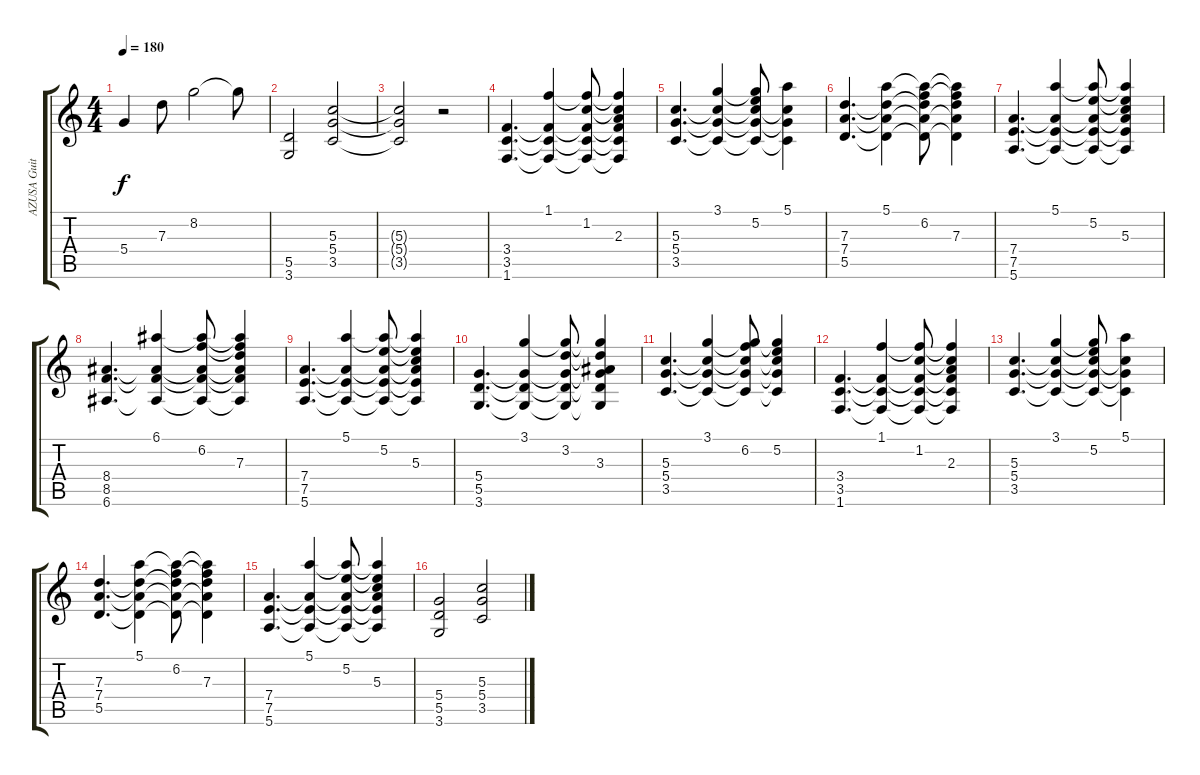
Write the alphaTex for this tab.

\track ("AZUSA Guitar" "AZUSA Guit") {instrument distortionguitar}
\staff {score tabs}
\tuning (E4 B3 G3 D3 A2 E2) {hide}
\ts (4 4)
\tempo 180
\clef g2
\ks c
5.4.4{dy f} 7.3.8 8.2.2 8.2{t}.8 |
(5.5 3.6).2 (5.3 5.4 3.5).2 |
(5.3{t} 5.4{t} 3.5{t}).2 r.2 |
(3.4 3.5 1.6).4{d} (1.1 3.4{t} 3.5{t} 1.6{t}).4 (1.1{t} 1.2 3.4{t} 3.5{t} 1.6{t}).8 (1.1{t} 1.2{t} 2.3 3.4{t} 3.5{t} 1.6{t}).4 |
(5.3 5.4 3.5).4{d} (3.1 5.3{t} 5.4{t} 3.5{t}).4 (3.1{t} 5.2 5.3{t} 5.4{t} 3.5{t}).8 (5.1 5.3{t} 5.4{t} 3.5{t}).4 |
(7.3 7.4 5.5).4{d} (5.1 7.3{t} 7.4{t} 5.5{t}).4 (5.1{t} 6.2 7.3{t} 7.4{t} 5.5{t}).8 (5.1{t} 6.2{t} 7.3 7.4{t} 5.5{t}).4 |
(7.4 7.5 5.6).4{d} (5.1 7.4{t} 7.5{t} 5.6{t}).4 (5.1{t} 5.2 7.4{t} 7.5{t} 5.6{t}).8 (5.1{t} 5.2{t} 5.3 7.4{t} 7.5{t} 5.6{t}).4 |
(8.4 8.5 6.6).4{d} (6.1 8.4{t} 8.5{t} 6.6{t}).4 (6.1{t} 6.2 8.4{t} 8.5{t} 6.6{t}).8 (6.1{t} 6.2{t} 7.3 8.4{t} 8.5{t} 6.6{t}).4 |
(7.4 7.5 5.6).4{d} (5.1 7.4{t} 7.5{t} 5.6{t}).4 (5.1{t} 5.2 7.4{t} 7.5{t} 5.6{t}).8 (5.1{t} 5.2{t} 5.3 7.4{t} 7.5{t} 5.6{t}).4 |
(5.4 5.5 3.6).4{d} (3.1 5.4{t} 5.5{t} 3.6{t}).4 (3.1{t} 3.2 5.4{t} 5.5{t} 3.6{t}).8 (3.1{t} 3.2{t} 3.3 5.4{t} 5.5{t} 3.6{t}).4 |
(5.3 5.4 3.5).4{d} (3.1 5.3{t} 5.4{t} 3.5{t}).4 (3.1{t} 6.2 5.3{t} 5.4{t} 3.5{t}).8 (3.1{t} 5.2 5.3{t} 5.4{t} 3.5{t}).4 |
(3.4 3.5 1.6).4{d} (1.1 3.4{t} 3.5{t} 1.6{t}).4 (1.1{t} 1.2 3.4{t} 3.5{t} 1.6{t}).8 (1.1{t} 1.2{t} 2.3 3.4{t} 3.5{t} 1.6{t}).4 |
(5.3 5.4 3.5).4{d} (3.1 5.3{t} 5.4{t} 3.5{t}).4 (3.1{t} 5.2 5.3{t} 5.4{t} 3.5{t}).8 (5.1 5.3{t} 5.4{t} 3.5{t}).4 |
(7.3 7.4 5.5).4{d} (5.1 7.3{t} 7.4{t} 5.5{t}).4 (5.1{t} 6.2 7.3{t} 7.4{t} 5.5{t}).8 (5.1{t} 6.2{t} 7.3 7.4{t} 5.5{t}).4 |
(7.4 7.5 5.6).4{d} (5.1 7.4{t} 7.5{t} 5.6{t}).4 (5.1{t} 5.2 7.4{t} 7.5{t} 5.6{t}).8 (5.1{t} 5.2{t} 5.3 7.4{t} 7.5{t} 5.6{t}).4 |
(5.4 5.5 3.6).2 (5.3 5.4 3.5).2
